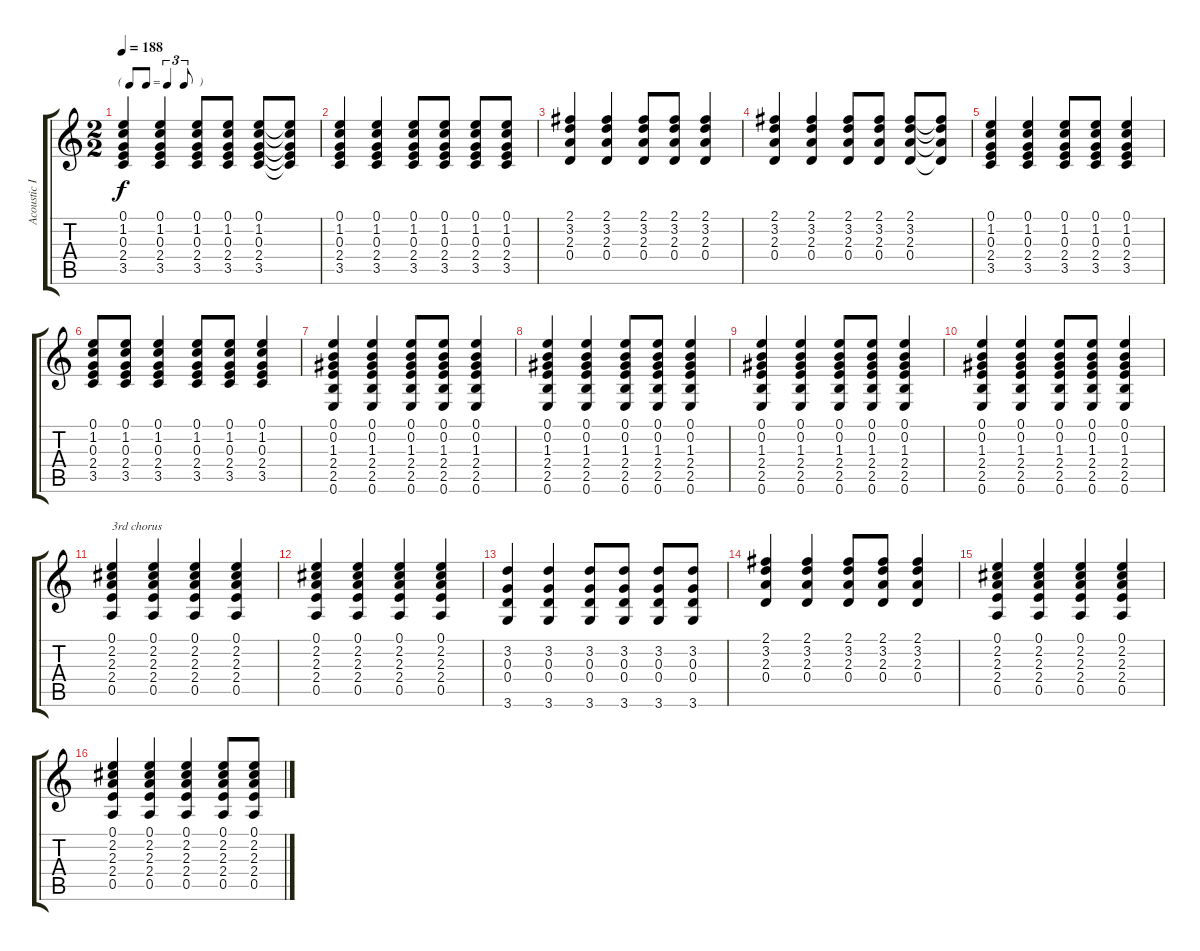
\track ("Acoustic III" "Acoustic I") {instrument acousticguitarnylon}
\staff {score tabs}
\tuning (E4 B3 G3 D3 A2 E2) {hide}
\ts (2 2)
\tf triplet8th
\tempo 188
\clef g2
\ks c
(0.1 1.2 0.3 2.4 3.5).4{dy f} (0.1 1.2 0.3 2.4 3.5).4 (0.1 1.2 0.3 2.4 3.5).8 (0.1 1.2 0.3 2.4 3.5).8 (0.1 1.2 0.3 2.4 3.5).8 (0.1{t} 1.2{t} 0.3{t} 2.4{t} 3.5{t}).8 |
(0.1 1.2 0.3 2.4 3.5).4 (0.1 1.2 0.3 2.4 3.5).4 (0.1 1.2 0.3 2.4 3.5).8 (0.1 1.2 0.3 2.4 3.5).8 (0.1 1.2 0.3 2.4 3.5).8 (0.1 1.2 0.3 2.4 3.5).8 |
(2.1 3.2 2.3 0.4).4 (2.1 3.2 2.3 0.4).4 (2.1 3.2 2.3 0.4).8 (2.1 3.2 2.3 0.4).8 (2.1 3.2 2.3 0.4).4 |
(2.1 3.2 2.3 0.4).4 (2.1 3.2 2.3 0.4).4 (2.1 3.2 2.3 0.4).8 (2.1 3.2 2.3 0.4).8 (2.1 3.2 2.3 0.4).8 (2.1{t} 3.2{t} 2.3{t} 0.4{t}).8 |
(0.1 1.2 0.3 2.4 3.5).4 (0.1 1.2 0.3 2.4 3.5).4 (0.1 1.2 0.3 2.4 3.5).8 (0.1 1.2 0.3 2.4 3.5).8 (0.1 1.2 0.3 2.4 3.5).4 |
(0.1 1.2 0.3 2.4 3.5).8 (0.1 1.2 0.3 2.4 3.5).8 (0.1 1.2 0.3 2.4 3.5).4 (0.1 1.2 0.3 2.4 3.5).8 (0.1 1.2 0.3 2.4 3.5).8 (0.1 1.2 0.3 2.4 3.5).4 |
(0.1 0.2 1.3 2.4 2.5 0.6).4 (0.1 0.2 1.3 2.4 2.5 0.6).4 (0.1 0.2 1.3 2.4 2.5 0.6).8 (0.1 0.2 1.3 2.4 2.5 0.6).8 (0.1 0.2 1.3 2.4 2.5 0.6).4 |
(0.1 0.2 1.3 2.4 2.5 0.6).4 (0.1 0.2 1.3 2.4 2.5 0.6).4 (0.1 0.2 1.3 2.4 2.5 0.6).8 (0.1 0.2 1.3 2.4 2.5 0.6).8 (0.1 0.2 1.3 2.4 2.5 0.6).4 |
(0.1 0.2 1.3 2.4 2.5 0.6).4 (0.1 0.2 1.3 2.4 2.5 0.6).4 (0.1 0.2 1.3 2.4 2.5 0.6).8 (0.1 0.2 1.3 2.4 2.5 0.6).8 (0.1 0.2 1.3 2.4 2.5 0.6).4 |
(0.1 0.2 1.3 2.4 2.5 0.6).4 (0.1 0.2 1.3 2.4 2.5 0.6).4 (0.1 0.2 1.3 2.4 2.5 0.6).8 (0.1 0.2 1.3 2.4 2.5 0.6).8 (0.1 0.2 1.3 2.4 2.5 0.6).4 |
(0.1 2.2 2.3 2.4 0.5).4{txt "3rd chorus"} (0.1 2.2 2.3 2.4 0.5).4 (0.1 2.2 2.3 2.4 0.5).4 (0.1 2.2 2.3 2.4 0.5).4 |
(0.1 2.2 2.3 2.4 0.5).4 (0.1 2.2 2.3 2.4 0.5).4 (0.1 2.2 2.3 2.4 0.5).4 (0.1 2.2 2.3 2.4 0.5).4 |
(3.2 0.3 0.4 3.6).4 (3.2 0.3 0.4 3.6).4 (3.2 0.3 0.4 3.6).8 (3.2 0.3 0.4 3.6).8 (3.2 0.3 0.4 3.6).8 (3.2 0.3 0.4 3.6).8 |
(2.1 3.2 2.3 0.4).4 (2.1 3.2 2.3 0.4).4 (2.1 3.2 2.3 0.4).8 (2.1 3.2 2.3 0.4).8 (2.1 3.2 2.3 0.4).4 |
(0.1 2.2 2.3 2.4 0.5).4 (0.1 2.2 2.3 2.4 0.5).4 (0.1 2.2 2.3 2.4 0.5).4 (0.1 2.2 2.3 2.4 0.5).4 |
(0.1 2.2 2.3 2.4 0.5).4 (0.1 2.2 2.3 2.4 0.5).4 (0.1 2.2 2.3 2.4 0.5).4 (0.1 2.2 2.3 2.4 0.5).8 (0.1 2.2 2.3 2.4 0.5).8
